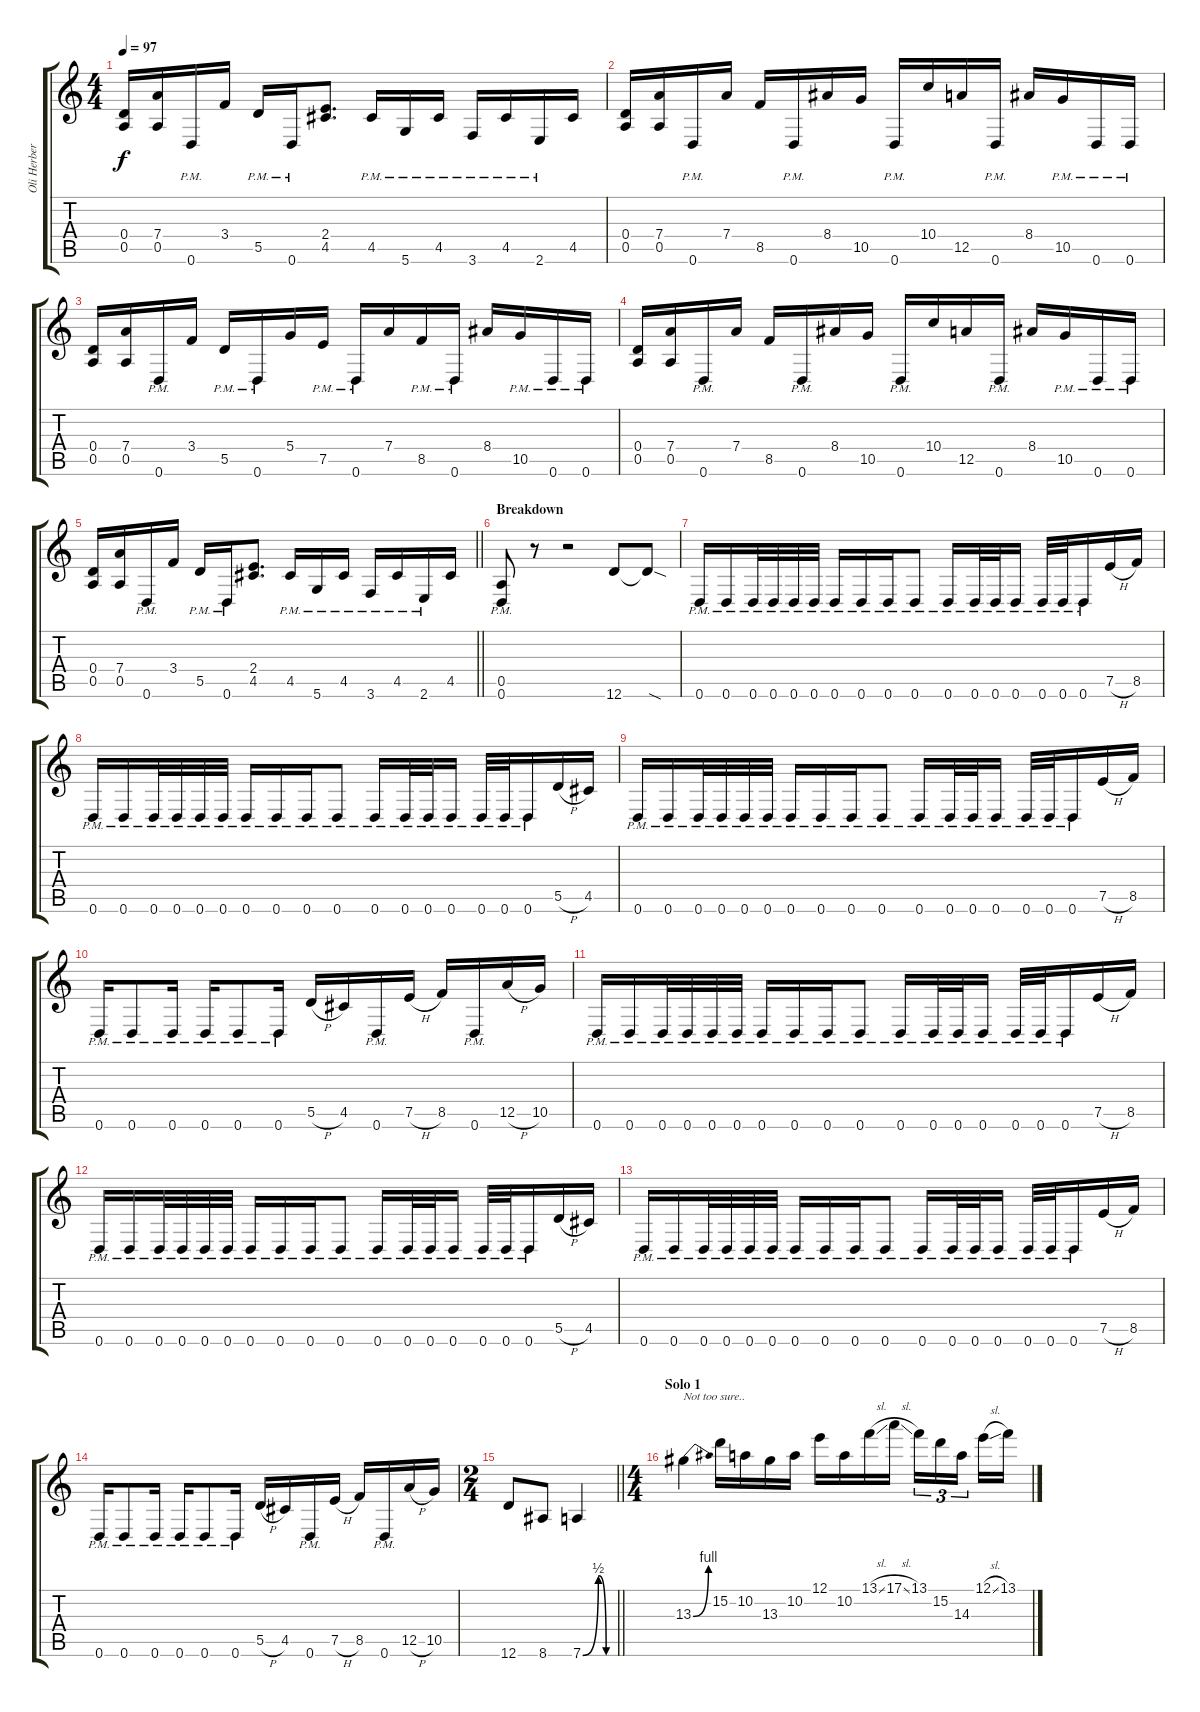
\track ("Oli Herbert" "Oli Herber") {instrument distortionguitar}
\staff {score tabs}
\tuning (E4 B3 G3 D3 A2 D2) {hide}
\ts (4 4)
\tempo 97
\clef g2
\ks c
(0.4 0.5).16{dy f} (7.4 0.5).16 0.6{pm}.16 3.4.16 5.5{pm}.16 0.6{pm}.16 (2.4 4.5).8{d} 4.5{pm}.16 5.6{pm}.16 4.5{pm}.16 3.6{pm}.16 4.5{pm}.16 2.6{pm}.16 4.5.16 |
(0.4 0.5).16 (7.4 0.5).16 0.6{pm}.16 7.4.16 8.5.16 0.6{pm}.16 8.4.16 10.5.16 0.6{pm}.16 10.4.16 12.5.16 0.6{pm}.16 8.4.16 10.5{pm}.16 0.6{pm}.16 0.6{pm}.16 |
(0.4 0.5).16 (7.4 0.5).16 0.6{pm}.16 3.4.16 5.5{pm}.16 0.6{pm}.16 5.4.16 7.5{pm}.16 0.6{pm}.16 7.4.16 8.5{pm}.16 0.6{pm}.16 8.4.16 10.5{pm}.16 0.6{pm}.16 0.6{pm}.16 |
(0.4 0.5).16 (7.4 0.5).16 0.6{pm}.16 7.4.16 8.5.16 0.6{pm}.16 8.4.16 10.5.16 0.6{pm}.16 10.4.16 12.5.16 0.6{pm}.16 8.4.16 10.5{pm}.16 0.6{pm}.16 0.6{pm}.16 |
\barLineRight lightlight
(0.4 0.5).16 (7.4 0.5).16 0.6{pm}.16 3.4.16 5.5{pm}.16 0.6{pm}.16 (2.4 4.5).8{d} 4.5{pm}.16 5.6{pm}.16 4.5{pm}.16 3.6{pm}.16 4.5{pm}.16 2.6{pm}.16 4.5.16 |
\section ("" "Breakdown")
(0.5{pm} 0.6{pm}).8 r.8 r.2 12.6.8 12.6{sod t}.8 |
0.6{pm}.16 0.6{pm}.16 0.6{pm}.32 0.6{pm}.32 0.6{pm}.32 0.6{pm}.32 0.6{pm}.16 0.6{pm}.16 0.6{pm}.16 0.6{pm}.8 0.6{pm}.16 0.6{pm}.32 0.6{pm}.32 0.6{pm}.16 0.6{pm}.32 0.6{pm}.32 0.6{pm}.16 7.5{h}.16 8.5.16 |
0.6{pm}.16 0.6{pm}.16 0.6{pm}.32 0.6{pm}.32 0.6{pm}.32 0.6{pm}.32 0.6{pm}.16 0.6{pm}.16 0.6{pm}.16 0.6{pm}.8 0.6{pm}.16 0.6{pm}.32 0.6{pm}.32 0.6{pm}.16 0.6{pm}.32 0.6{pm}.32 0.6{pm}.16 5.5{h}.16 4.5.16 |
0.6{pm}.16 0.6{pm}.16 0.6{pm}.32 0.6{pm}.32 0.6{pm}.32 0.6{pm}.32 0.6{pm}.16 0.6{pm}.16 0.6{pm}.16 0.6{pm}.8 0.6{pm}.16 0.6{pm}.32 0.6{pm}.32 0.6{pm}.16 0.6{pm}.32 0.6{pm}.32 0.6{pm}.16 7.5{h}.16 8.5.16 |
0.6{pm}.16 0.6{pm}.8 0.6{pm}.16 0.6{pm}.16 0.6{pm}.8 0.6{pm}.16 5.5{h}.16 4.5.16 0.6{pm}.16 7.5{h}.16 8.5.16 0.6{pm}.16 12.5{h}.16 10.5.16 |
0.6{pm}.16 0.6{pm}.16 0.6{pm}.32 0.6{pm}.32 0.6{pm}.32 0.6{pm}.32 0.6{pm}.16 0.6{pm}.16 0.6{pm}.16 0.6{pm}.8 0.6{pm}.16 0.6{pm}.32 0.6{pm}.32 0.6{pm}.16 0.6{pm}.32 0.6{pm}.32 0.6{pm}.16 7.5{h}.16 8.5.16 |
0.6{pm}.16 0.6{pm}.16 0.6{pm}.32 0.6{pm}.32 0.6{pm}.32 0.6{pm}.32 0.6{pm}.16 0.6{pm}.16 0.6{pm}.16 0.6{pm}.8 0.6{pm}.16 0.6{pm}.32 0.6{pm}.32 0.6{pm}.16 0.6{pm}.32 0.6{pm}.32 0.6{pm}.16 5.5{h}.16 4.5.16 |
0.6{pm}.16 0.6{pm}.16 0.6{pm}.32 0.6{pm}.32 0.6{pm}.32 0.6{pm}.32 0.6{pm}.16 0.6{pm}.16 0.6{pm}.16 0.6{pm}.8 0.6{pm}.16 0.6{pm}.32 0.6{pm}.32 0.6{pm}.16 0.6{pm}.32 0.6{pm}.32 0.6{pm}.16 7.5{h}.16 8.5.16 |
0.6{pm}.16 0.6{pm}.8 0.6{pm}.16 0.6{pm}.16 0.6{pm}.8 0.6{pm}.16 5.5{h}.16 4.5.16 0.6{pm}.16 7.5{h}.16 8.5.16 0.6{pm}.16 12.5{h}.16 10.5.16 |
\ts (2 4)
\barLineRight lightlight
12.6.8 8.6.8 7.6{be (custom 0 0 30 2 45 0 60 0)}.4 |
\ts (4 4)
\section ("" "Solo 1")
13.3{be (bend 0 0 60 4)}.4{txt "Not too sure.." balance 8} 15.2.16 10.2.16 13.3.16 10.2.16 12.1.16 10.2.16 13.1{sl}.16 17.1{sl}.16 13.1.16{tu (3 2)} 15.2.16{tu (3 2)} 14.3.16{tu (3 2) beam splitsecondary} 12.1{sl}.16 13.1.16
